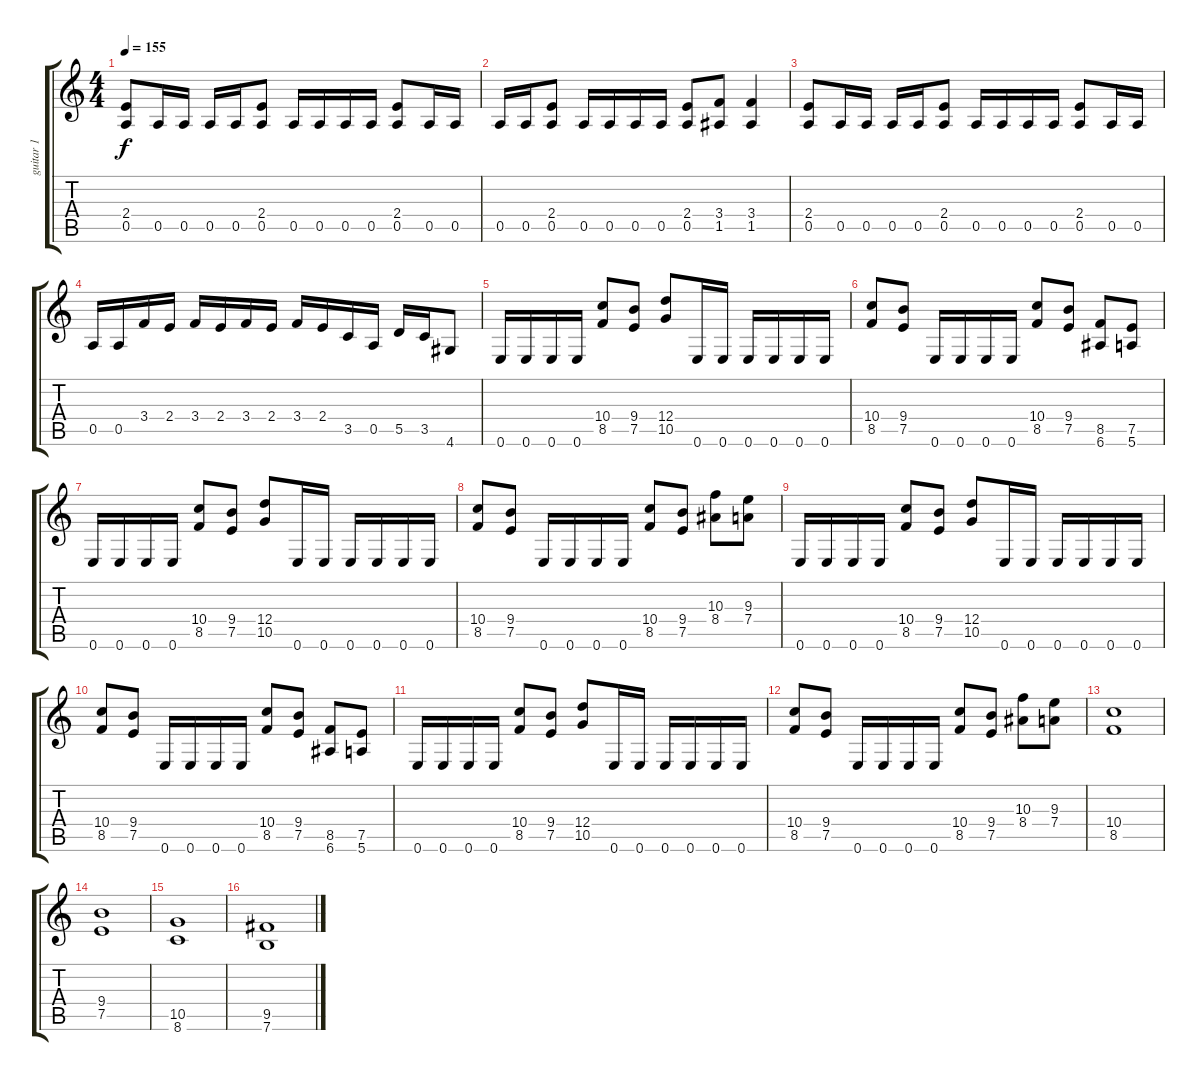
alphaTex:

\track ("guitar 1" "guitar 1") {instrument distortionguitar}
\staff {score tabs}
\tuning (E4 B3 G3 D3 A2 E2) {hide}
\ts (4 4)
\tempo 155
\clef g2
\ks c
(2.4 0.5).8{dy f} 0.5.16 0.5.16 0.5.16 0.5.16 (2.4 0.5).8 0.5.16 0.5.16 0.5.16 0.5.16 (2.4 0.5).8 0.5.16 0.5.16 |
0.5.16 0.5.16 (2.4 0.5).8 0.5.16 0.5.16 0.5.16 0.5.16 (2.4 0.5).8 (3.4 1.5).8 (3.4 1.5).4 |
(2.4 0.5).8 0.5.16 0.5.16 0.5.16 0.5.16 (2.4 0.5).8 0.5.16 0.5.16 0.5.16 0.5.16 (2.4 0.5).8 0.5.16 0.5.16 |
0.5.16 0.5.16 3.4.16 2.4.16 3.4.16 2.4.16 3.4.16 2.4.16 3.4.16 2.4.16 3.5.16 0.5.16 5.5.16 3.5.16 4.6.8 |
0.6.16 0.6.16 0.6.16 0.6.16 (10.4 8.5).8 (9.4 7.5).8 (12.4 10.5).8 0.6.16 0.6.16 0.6.16 0.6.16 0.6.16 0.6.16 |
(10.4 8.5).8 (9.4 7.5).8 0.6.16 0.6.16 0.6.16 0.6.16 (10.4 8.5).8 (9.4 7.5).8 (8.5 6.6).8 (7.5 5.6).8 |
0.6.16 0.6.16 0.6.16 0.6.16 (10.4 8.5).8 (9.4 7.5).8 (12.4 10.5).8 0.6.16 0.6.16 0.6.16 0.6.16 0.6.16 0.6.16 |
(10.4 8.5).8 (9.4 7.5).8 0.6.16 0.6.16 0.6.16 0.6.16 (10.4 8.5).8 (9.4 7.5).8 (10.3 8.4).8 (9.3 7.4).8 |
0.6.16 0.6.16 0.6.16 0.6.16 (10.4 8.5).8 (9.4 7.5).8 (12.4 10.5).8 0.6.16 0.6.16 0.6.16 0.6.16 0.6.16 0.6.16 |
(10.4 8.5).8 (9.4 7.5).8 0.6.16 0.6.16 0.6.16 0.6.16 (10.4 8.5).8 (9.4 7.5).8 (8.5 6.6).8 (7.5 5.6).8 |
0.6.16 0.6.16 0.6.16 0.6.16 (10.4 8.5).8 (9.4 7.5).8 (12.4 10.5).8 0.6.16 0.6.16 0.6.16 0.6.16 0.6.16 0.6.16 |
(10.4 8.5).8 (9.4 7.5).8 0.6.16 0.6.16 0.6.16 0.6.16 (10.4 8.5).8 (9.4 7.5).8 (10.3 8.4).8 (9.3 7.4).8 |
(10.4 8.5).1 |
(9.4 7.5).1 |
(10.5 8.6).1 |
(9.5 7.6).1
